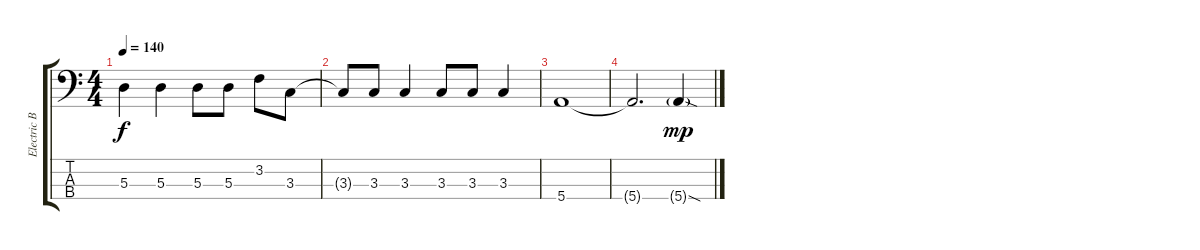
\track ("Electric Bass (Greg K)" "Electric B") {instrument acousticguitarnylon}
\staff {score tabs}
\tuning (G2 D2 A1 E1) {hide}
\ts (4 4)
\tempo 140
\clef f4
\ks c
5.3.4{dy f} 5.3.4 5.3.8 5.3.8 3.2.8 3.3.8 |
3.3{t}.8 3.3.8 3.3.4 3.3.8 3.3.8 3.3.4 |
5.4.1 |
5.4{t}.2{d} 5.4{sod g}.4{dy mp}
